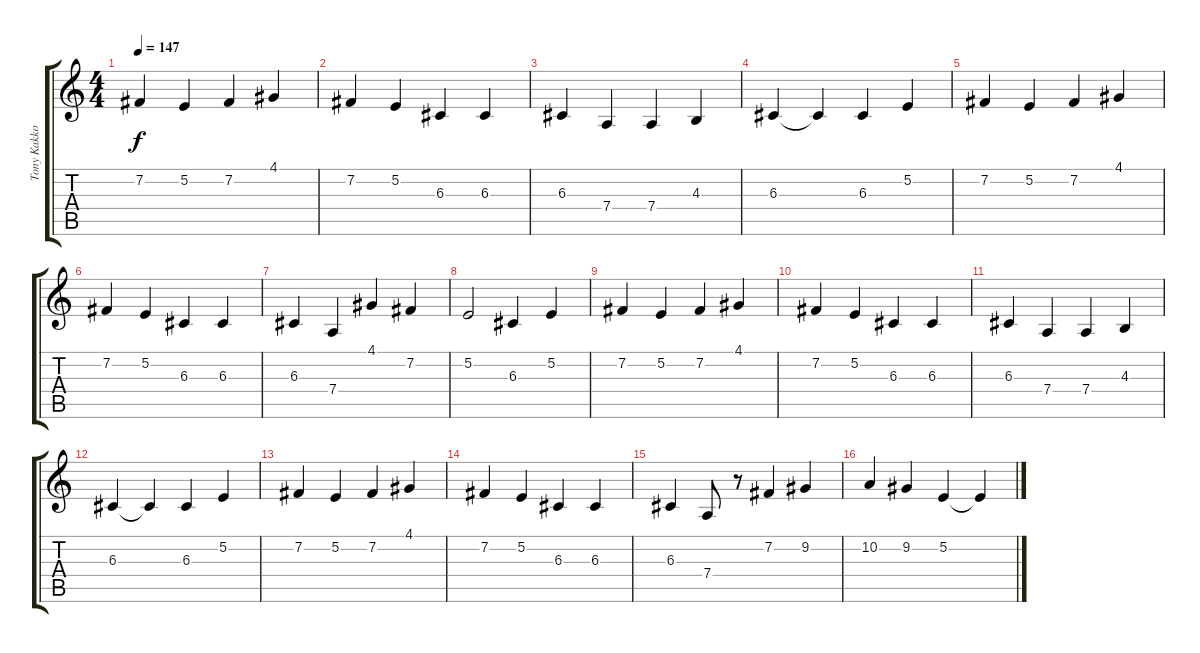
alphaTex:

\track ("Tony Kakko" "Tony Kakko") {instrument pad7halo}
\staff {score tabs}
\tuning (E4 B3 G3 D3 A2 E2) {hide}
\ts (4 4)
\tempo 147
\clef g2
\ks c
7.2.4{dy f} 5.2.4 7.2.4 4.1.4 |
7.2.4 5.2.4 6.3.4 6.3.4 |
6.3.4 7.4.4 7.4.4 4.3.4 |
6.3.4 6.3{t}.4 6.3.4 5.2.4 |
7.2.4 5.2.4 7.2.4 4.1.4 |
7.2.4 5.2.4 6.3.4 6.3.4 |
6.3.4 7.4.4 4.1.4 7.2.4 |
5.2.2 6.3.4 5.2.4 |
7.2.4 5.2.4 7.2.4 4.1.4 |
7.2.4 5.2.4 6.3.4 6.3.4 |
6.3.4 7.4.4 7.4.4 4.3.4 |
6.3.4 6.3{t}.4 6.3.4 5.2.4 |
7.2.4 5.2.4 7.2.4 4.1.4 |
7.2.4 5.2.4 6.3.4 6.3.4 |
6.3.4 7.4.8 r.8 7.2.4 9.2.4 |
10.2.4 9.2.4 5.2.4 5.2{t}.4
